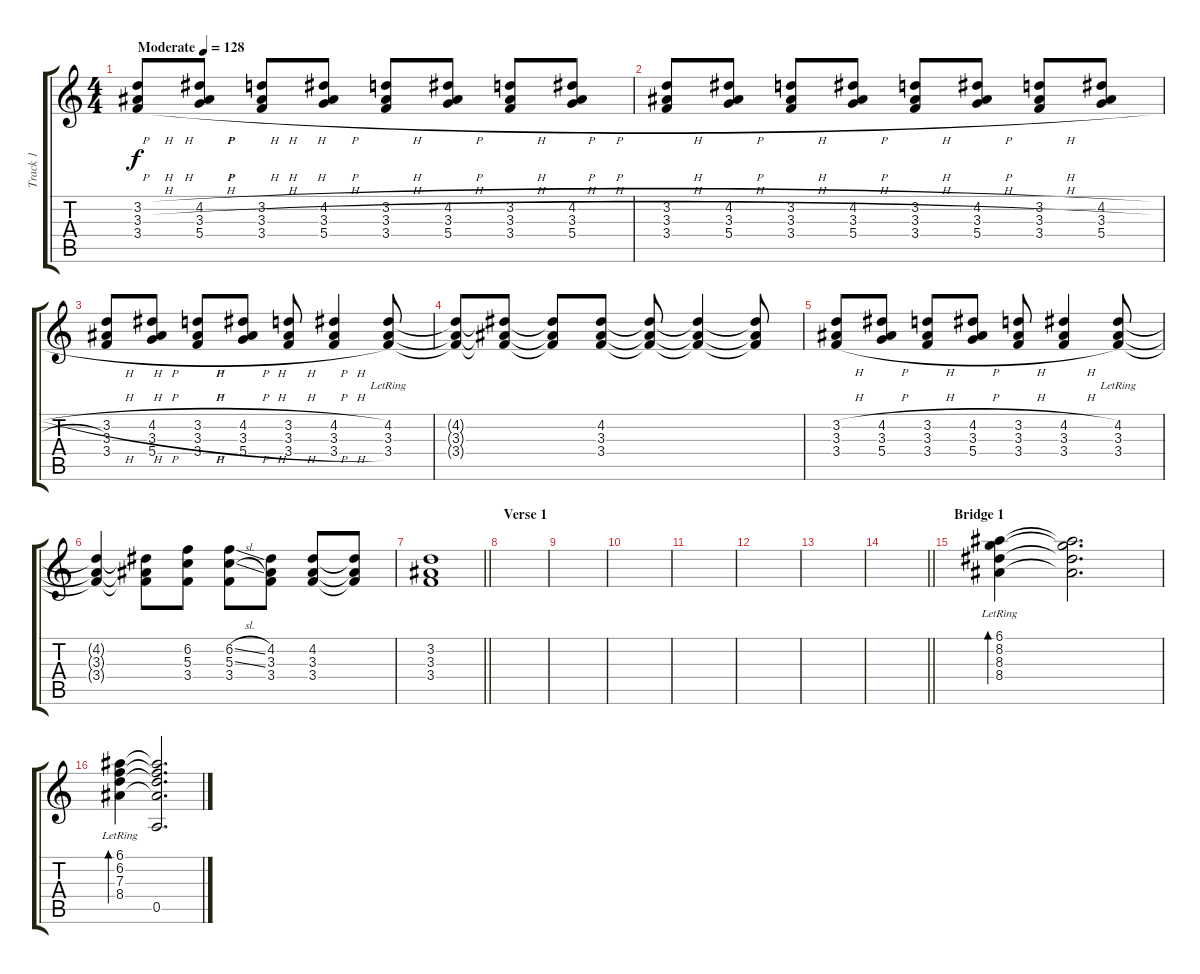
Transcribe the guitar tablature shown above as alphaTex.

\track ("Track 1" "Track 1") {instrument electricguitarjazz}
\staff {score tabs}
\tuning (E4 B3 G3 D3 A2 E2) {hide}
\ts (4 4)
\tempo (128 "Moderate")
\clef g2
\ks c
(3.2{h} 3.3{h} 3.4{h}).8{dy f instrument electricguitarjazz} (4.2{h} 3.3{h} 5.4{h}).8 (3.2{h} 3.3{h} 3.4{h}).8 (4.2{h} 3.3{h} 5.4{h}).8 (3.2{h} 3.3{h} 3.4{h}).8 (4.2{h} 3.3{h} 5.4{h}).8 (3.2{h} 3.3{h} 3.4{h}).8 (4.2{h} 3.3{h} 5.4{h}).8 |
(3.2{h} 3.3{h} 3.4{h}).8 (4.2{h} 3.3{h} 5.4{h}).8 (3.2{h} 3.3{h} 3.4{h}).8 (4.2{h} 3.3{h} 5.4{h}).8 (3.2{h} 3.3{h} 3.4{h}).8 (4.2{h} 3.3{h} 5.4{h}).8 (3.2{h} 3.3{h} 3.4{h}).8 (4.2{h} 3.3{h} 5.4{h}).8 |
(3.2{h} 3.3 3.4{h}).8 (4.2{h} 3.3 5.4{h}).8 (3.2{h} 3.3 3.4{h}).8 (4.2{h} 3.3 5.4{h}).8 (3.2{h} 3.3 3.4{h}).8 (4.2{h} 3.3 3.4{h}).4 (4.2{lr} 3.3{lr} 3.4{lr}).8 |
(4.2{t} 3.3{t} 3.4{t}).8 (4.2{t} 3.3{t} 3.4{t}).8 (4.2{t} 3.3{t} 3.4{t}).8 (4.2 3.3 3.4).8 (4.2{t} 3.3{t} 3.4{t}).8 (4.2{t} 3.3{t} 3.4{t}).4 (4.2{t} 3.3{t} 3.4{t}).8 |
(3.2{h} 3.3 3.4{h}).8 (4.2{h} 3.3 5.4{h}).8 (3.2{h} 3.3 3.4{h}).8 (4.2{h} 3.3 5.4{h}).8 (3.2{h} 3.3 3.4{h}).8 (4.2{h} 3.3 3.4{h}).4 (4.2{lr} 3.3{lr} 3.4{lr}).8 |
(4.2{t} 3.3{t} 3.4{t}).4 (4.2{t} 3.3{t} 3.4{t}).8 (6.2 5.3 3.4).8 (6.2{sl} 5.3{sl} 3.4).8 (4.2 3.3 3.4).8 (4.2 3.3 3.4).8 (4.2{t} 3.3{t} 3.4{t}).8 |
\barLineRight lightlight
(3.2 3.3 3.4).1 |
\section ("" "Verse 1")
|
|
|
|
|
|
\barLineRight lightlight
|
\section ("" "Bridge 1")
(6.1{lr} 8.2{lr} 8.3{lr} 8.4{lr}).4{bd 240} (6.1{t} 8.2{t} 8.3{t} 8.4{t}).2{d} |
(6.1{lr} 6.2{lr} 7.3{lr} 8.4{lr}).4{bd 240} (6.1{t} 6.2{t} 7.3{t} 8.4{t} 0.5).2{d}
